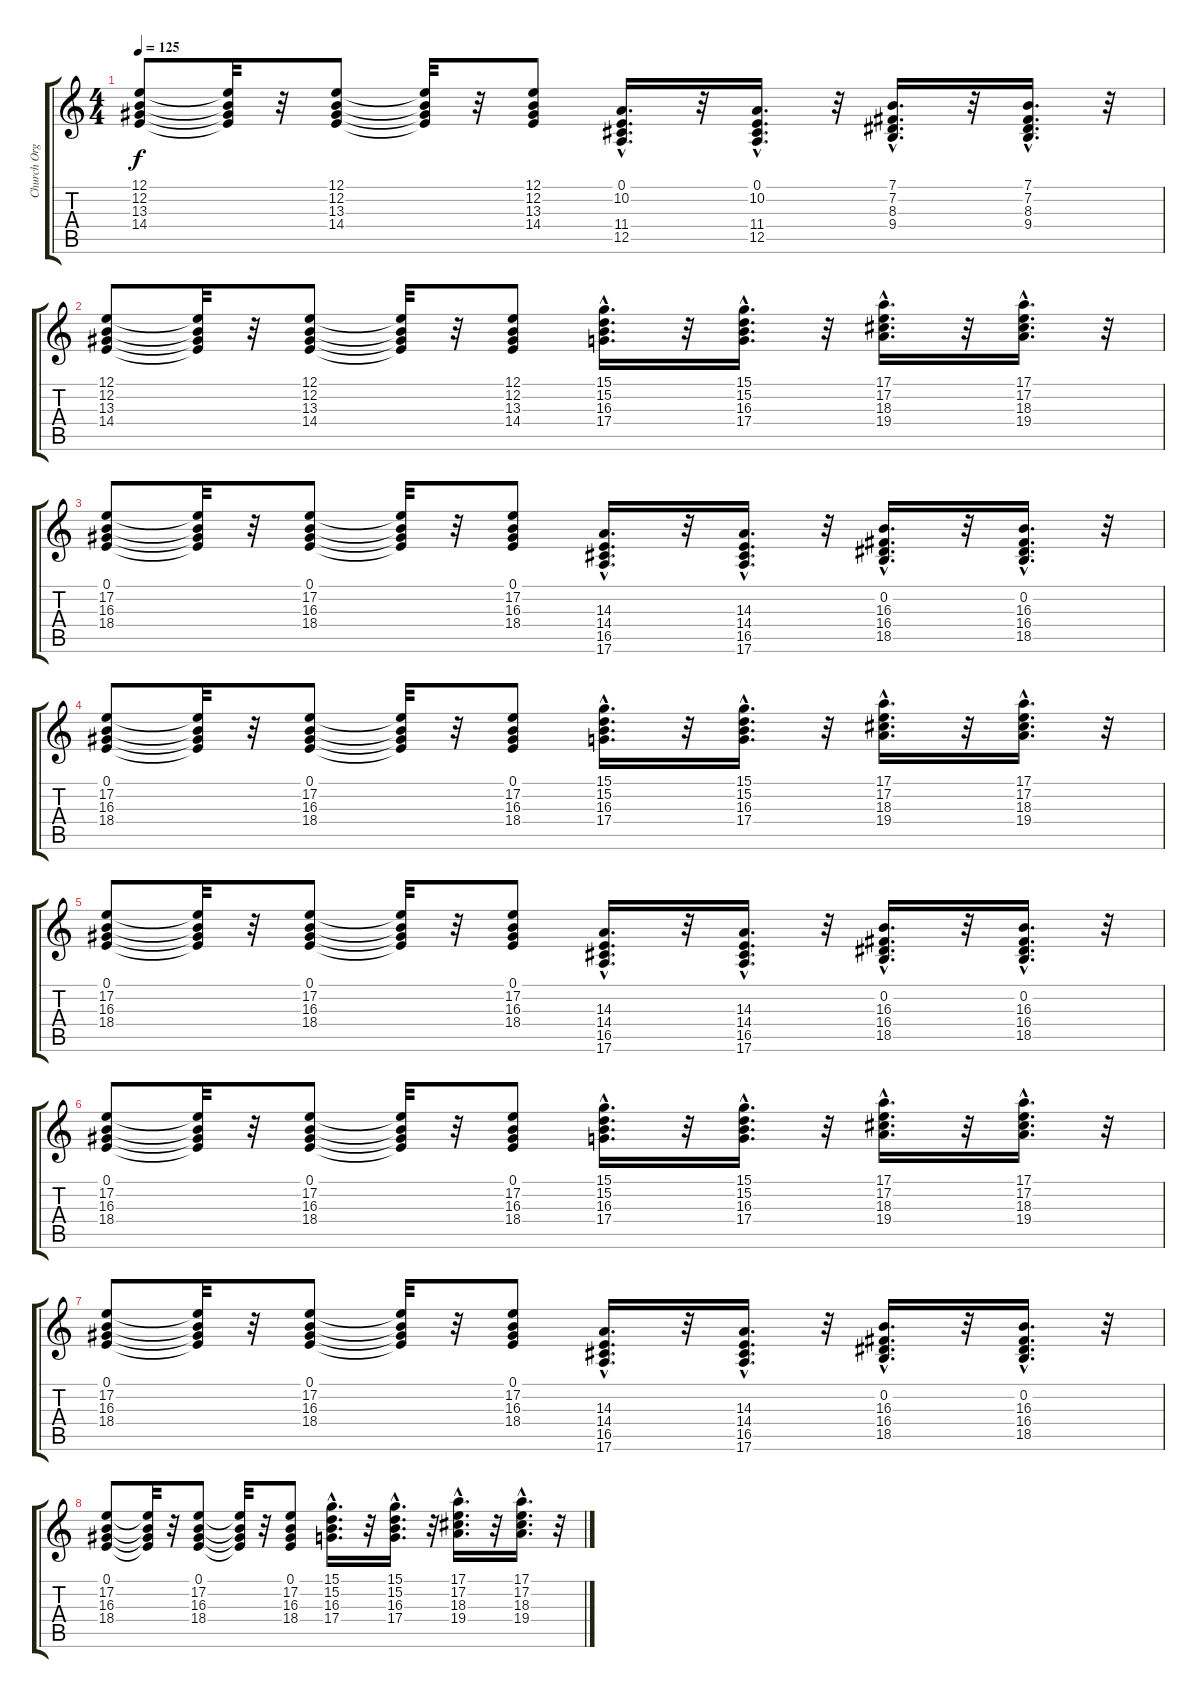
\track ("Church Organ" "Church Org") {instrument churchorgan}
\staff {score tabs}
\tuning (E4 B3 G3 D3 A2 E2) {hide}
\ts (4 4)
\tempo 125
\clef g2
\ks c
(12.1 12.2 13.3 14.4).8{dy f instrument churchorgan} (12.1{t} 12.2{t} 13.3{t} 14.4{t}).32 r.32 (12.1 12.2 13.3 14.4).8 (12.1{t} 12.2{t} 13.3{t} 14.4{t}).32 r.32 (12.1 12.2 13.3 14.4).8 (0.1{hac} 10.2{hac} 11.4{hac} 12.5{hac}).16{d} r.32 (0.1{hac} 10.2{hac} 11.4{hac} 12.5{hac}).16{d} r.32 (7.1{hac} 7.2{hac} 8.3{hac} 9.4{hac}).16{d} r.32 (7.1{hac} 7.2{hac} 8.3{hac} 9.4{hac}).16{d} r.32 |
(12.1 12.2 13.3 14.4).8 (12.1{t} 12.2{t} 13.3{t} 14.4{t}).32 r.32 (12.1 12.2 13.3 14.4).8 (12.1{t} 12.2{t} 13.3{t} 14.4{t}).32 r.32 (12.1 12.2 13.3 14.4).8 (15.1{hac} 15.2{hac} 16.3{hac} 17.4{hac}).16{d} r.32 (15.1{hac} 15.2{hac} 16.3{hac} 17.4{hac}).16{d} r.32 (17.1{hac} 17.2{hac} 18.3{hac} 19.4{hac}).16{d} r.32 (17.1{hac} 17.2{hac} 18.3{hac} 19.4{hac}).16{d} r.32 |
(0.1 17.2 16.3 18.4).8 (0.1{t} 17.2{t} 16.3{t} 18.4{t}).32 r.32 (0.1 17.2 16.3 18.4).8 (0.1{t} 17.2{t} 16.3{t} 18.4{t}).32 r.32 (0.1 17.2 16.3 18.4).8 (14.3{hac} 14.4{hac} 16.5{hac} 17.6{hac}).16{d} r.32 (14.3{hac} 14.4{hac} 16.5{hac} 17.6{hac}).16{d} r.32 (0.2{hac} 16.3{hac} 16.4{hac} 18.5{hac}).16{d} r.32 (0.2{hac} 16.3{hac} 16.4{hac} 18.5{hac}).16{d} r.32 |
(0.1 17.2 16.3 18.4).8 (0.1{t} 17.2{t} 16.3{t} 18.4{t}).32 r.32 (0.1 17.2 16.3 18.4).8 (0.1{t} 17.2{t} 16.3{t} 18.4{t}).32 r.32 (0.1 17.2 16.3 18.4).8 (15.1{hac} 15.2{hac} 16.3{hac} 17.4{hac}).16{d} r.32 (15.1{hac} 15.2{hac} 16.3{hac} 17.4{hac}).16{d} r.32 (17.1{hac} 17.2{hac} 18.3{hac} 19.4{hac}).16{d} r.32 (17.1{hac} 17.2{hac} 18.3{hac} 19.4{hac}).16{d} r.32 |
(0.1 17.2 16.3 18.4).8 (0.1{t} 17.2{t} 16.3{t} 18.4{t}).32 r.32 (0.1 17.2 16.3 18.4).8 (0.1{t} 17.2{t} 16.3{t} 18.4{t}).32 r.32 (0.1 17.2 16.3 18.4).8 (14.3{hac} 14.4{hac} 16.5{hac} 17.6{hac}).16{d} r.32 (14.3{hac} 14.4{hac} 16.5{hac} 17.6{hac}).16{d} r.32 (0.2{hac} 16.3{hac} 16.4{hac} 18.5{hac}).16{d} r.32 (0.2{hac} 16.3{hac} 16.4{hac} 18.5{hac}).16{d} r.32 |
(0.1 17.2 16.3 18.4).8 (0.1{t} 17.2{t} 16.3{t} 18.4{t}).32 r.32 (0.1 17.2 16.3 18.4).8 (0.1{t} 17.2{t} 16.3{t} 18.4{t}).32 r.32 (0.1 17.2 16.3 18.4).8 (15.1{hac} 15.2{hac} 16.3{hac} 17.4{hac}).16{d} r.32 (15.1{hac} 15.2{hac} 16.3{hac} 17.4{hac}).16{d} r.32 (17.1{hac} 17.2{hac} 18.3{hac} 19.4{hac}).16{d} r.32 (17.1{hac} 17.2{hac} 18.3{hac} 19.4{hac}).16{d} r.32 |
(0.1 17.2 16.3 18.4).8 (0.1{t} 17.2{t} 16.3{t} 18.4{t}).32 r.32 (0.1 17.2 16.3 18.4).8 (0.1{t} 17.2{t} 16.3{t} 18.4{t}).32 r.32 (0.1 17.2 16.3 18.4).8 (14.3{hac} 14.4{hac} 16.5{hac} 17.6{hac}).16{d} r.32 (14.3{hac} 14.4{hac} 16.5{hac} 17.6{hac}).16{d} r.32 (0.2{hac} 16.3{hac} 16.4{hac} 18.5{hac}).16{d} r.32 (0.2{hac} 16.3{hac} 16.4{hac} 18.5{hac}).16{d} r.32 |
(0.1 17.2 16.3 18.4).8 (0.1{t} 17.2{t} 16.3{t} 18.4{t}).32 r.32 (0.1 17.2 16.3 18.4).8 (0.1{t} 17.2{t} 16.3{t} 18.4{t}).32 r.32 (0.1 17.2 16.3 18.4).8 (15.1{hac} 15.2{hac} 16.3{hac} 17.4{hac}).16{d} r.32 (15.1{hac} 15.2{hac} 16.3{hac} 17.4{hac}).16{d} r.32 (17.1{hac} 17.2{hac} 18.3{hac} 19.4{hac}).16{d} r.32 (17.1{hac} 17.2{hac} 18.3{hac} 19.4{hac}).16{d} r.32
